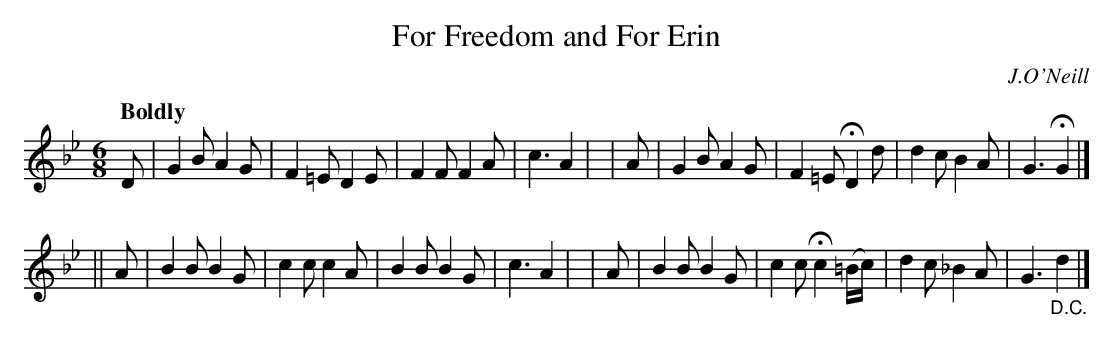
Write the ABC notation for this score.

X:1
T: For Freedom and For Erin
O: J.O'Neill
Q: "Boldly"
M: 6/8
L: 1/8
K: Gm
   D | G2B A2G | F2=E D2E | F2F F2A | c3 A2 |\
|  A | G2B A2G | F2=E HD2 d | d2c B2A | G3 HG2 |]
|| A | B2B B2G | c2c c2A | B2B B2G | c3 A2 |\
|  A | B2B B2G | c2c Hc2 (=B/c/) | d2c _B2A | G3 "_D.C."d2 |]
